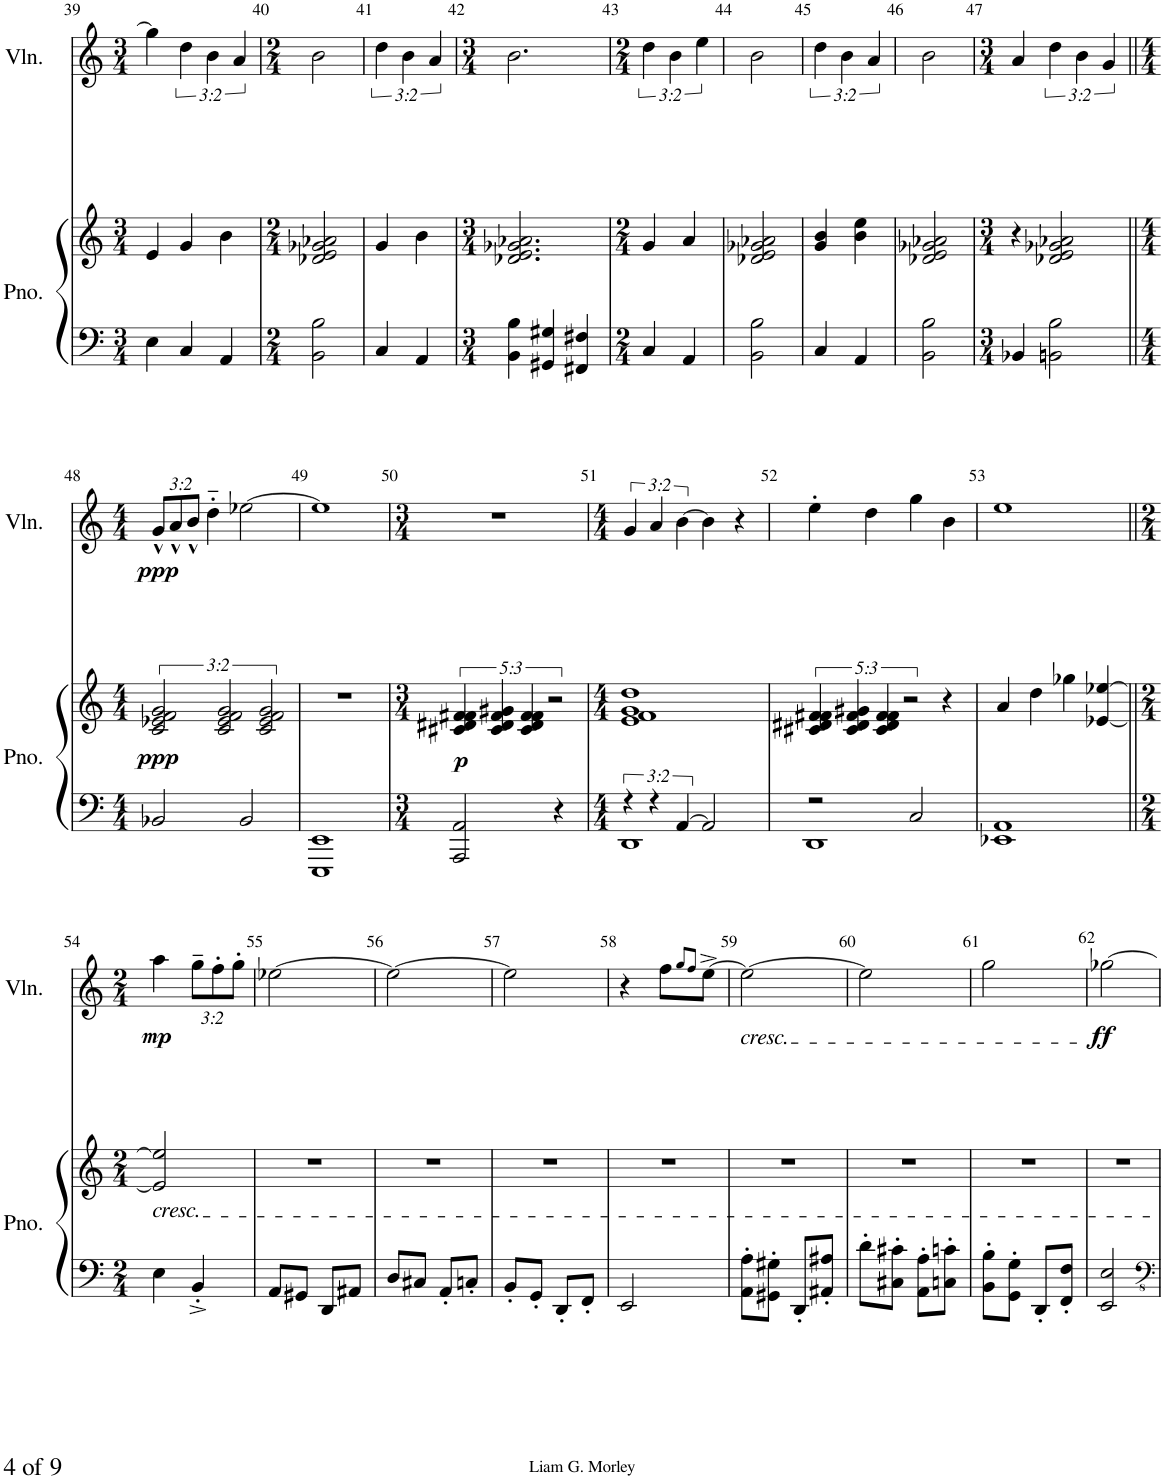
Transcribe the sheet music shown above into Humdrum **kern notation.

**kern	**kern	**dynam	**kern	**dynam
*part2	*part2	*part2	*part1	*part1
*staff3	*staff2	*staff2/3	*staff1	*staff1
*I"Piano	*	*	*I"Violin	*
*I'Pno.	*	*	*I'Vln.	*
!!LO:PB:g=z
*clefF4	*clefG2	*	*clefG2	*
*k[]	*k[]	*	*k[]	*
*M3/4	*M3/4	*	*M3/4	*
=39	=39	=39	=39	=39
4E\	4e/	.	4gg\]	.
4C/	4g/	.	6dd\	.
.	.	.	6b\	.
4AA/	4b\	.	.	.
.	.	.	6a/	.
=40	=40	=40	=40	=40
*M2/4	*M2/4	*	*M2/4	*
2BB\ 2B\	2d-X/ 2e/ 2g-X/ 2a-X/	.	2b\	.
=41	=41	=41	=41	=41
4C/	4g/	.	6dd\	.
.	.	.	6b\	.
4AA/	4b\	.	.	.
.	.	.	6a/	.
=42	=42	=42	=42	=42
*M3/4	*M3/4	*	*M3/4	*
4BB\ 4B\	2.d-X/ 2.e/ 2.g-X/ 2.a-X/	.	2.b\	.
4GG#X/ 4G#X/	.	.	.	.
4FF#X/ 4F#X/	.	.	.	.
=43	=43	=43	=43	=43
*M2/4	*M2/4	*	*M2/4	*
4C/	4g/	.	6dd\	.
.	.	.	6b\	.
4AA/	4a/	.	.	.
.	.	.	6ee\	.
=44	=44	=44	=44	=44
2BB\ 2B\	2d-X/ 2e/ 2g-X/ 2a-X/	.	2b\	.
=45	=45	=45	=45	=45
4C/	4g/ 4b/	.	6dd\	.
.	.	.	6b\	.
4AA/	4b\ 4ee\	.	.	.
.	.	.	6a/	.
=46	=46	=46	=46	=46
2BB\ 2B\	2d-X/ 2e/ 2g-X/ 2a-X/	.	2b\	.
=47	=47	=47	=47	=47
*M3/4	*M3/4	*	*M3/4	*
4BB-X/	4r	.	4a/	.
2BBn\ 2B\	2d-X/ 2e/ 2g-X/ 2a-X/	.	6dd\	.
.	.	.	6b\	.
.	.	.	6g/	.
!!LO:LB:g=z
=48||	=48||	=48||	=48||	=48||
*M4/4	*M4/4	*	*M4/4	*
*	*	*	*Xbrackettup	*
!	!	!LO:DY:b	!	!LO:DY:b
2BB-X/	3c/ 3e-X/ 3f/ 3g/	ppp	12g^^/L	ppp
.	.	.	12a^^/	.
.	.	.	12b^^/J	.
.	.	.	4dd'~\	.
.	3c/ 3e-/ 3f/ 3g/	.	.	.
2BB-/	.	.	[2ee-X\	.
.	3c/ 3e-/ 3f/ 3g/	.	.	.
=49	=49	=49	=49	=49
1EEE 1EE	1r	.	1ee-]	.
=50	=50	=50	=50	=50
*M3/4	*M3/4	*	*M3/4	*
!	!	!LO:DY:b	!	!
2AAA/ 2AA/	20%3c#X/ 20%3d#X/ 20%3f#X/ 20%3f#/	p	2.r	.
.	20%3c#/ 20%3d#/ 20%3f#/ 20%3g#X/	.	.	.
.	20%3c#/ 20%3d#/ 20%3f#/ 20%3f#/	.	.	.
.	10%3r	.	.	.
4r	.	.	.	.
=51	=51	=51	=51	=51
*M4/4	*M4/4	*	*M4/4	*
*^	*	*	*	*
*	*	*	*	*brackettup	*
6r	1DD	1e 1f 1g 1dd	.	6g/	.
6r	.	.	.	6a/	.
[6AA/	.	.	.	[6b\	.
2AA/]	.	.	.	4b\]	.
.	.	.	.	4r	.
=52	=52	=52	=52	=52	=52
2r	1DD	20%3c#X/ 20%3d#X/ 20%3f#X/ 20%3f#/	.	4ee'\	.
.	.	20%3c#/ 20%3d#/ 20%3f#/ 20%3g#X/	.	.	.
.	.	.	.	4dd\	.
.	.	20%3c#/ 20%3d#/ 20%3f#/ 20%3f#/	.	.	.
.	.	10%3r	.	.	.
2C/	.	.	.	4gg\	.
.	.	4r	.	4b\	.
*v	*v	*	*	*	*
=53	=53	=53	=53	=53
1EE-X 1AA	4a/	.	1ee	.
.	4dd\	.	.	.
.	4gg-X\	.	.	.
.	[4e-X/ [4ee-X/	.	.	.
!!LO:LB:g=z
=54||	=54||	=54||	=54||	=54||
*M2/4	*M2/4	*	*M2/4	*
!	!LO:TX:b:i:t=cresc.	!	!	!
!	!	!	!	!LO:DY:b
4E\	2e-/] 2ee-/]	.	4aa\	mp
*	*	*	*Xbrackettup	*
4BB'^/	.	.	12gg~\L	.
.	.	.	12ff'\	.
.	.	.	12gg'\J	.
=55	=55	=55	=55	=55
8AA/L	2r	.	[2ee-X\	.
8GG#X/J	.	.	.	.
8DD/L	.	.	.	.
8AA#X/J	.	.	.	.
=56	=56	=56	=56	=56
8D/L	2r	.	2ee-\_	.
8C#X/J	.	.	.	.
8AA'/L	.	.	.	.
8Cn'/J	.	.	.	.
=57	=57	=57	=57	=57
8BB'/L	2r	.	2ee-\]	.
8GG'/J	.	.	.	.
8DD'/L	.	.	.	.
8FF'/J	.	.	.	.
=58	=58	=58	=58	=58
2EE/	2r	.	4r	.
.	.	.	8ff\L	.
.	.	.	8qgg/L	.
.	.	.	8qff/J	.
.	.	.	[8ee^\J	.
=59	=59	=59	=59	=59
!	!	!	!LO:TX:b:i:t=cresc.	!
8AA\' 8A\'L	2r	.	2ee\_	.
8GG#X\' 8G#X\'J	.	.	.	.
8DD'/L	.	.	.	.
8AA#X/' 8A#X/'J	.	.	.	.
=60	=60	=60	=60	=60
8d'\L	2r	.	2ee\]	.
8C#X\' 8c#X\'J	.	.	.	.
8AA\' 8A\'L	.	.	.	.
8Cn\' 8cn\'J	.	.	.	.
=61	=61	=61	=61	=61
8BB\' 8B\'L	2r	.	2gg\	.
8GG\' 8G\'J	.	.	.	.
8DD'/L	.	.	.	.
8FF/' 8F/'J	.	.	.	.
=62	=62	=62	=62	=62
!	!	!	!	!LO:DY:b
2EE/ 2E/	2r	.	[2gg-X\	ff
=	=	=	=	=
*-	*-	*-	*-	*-
